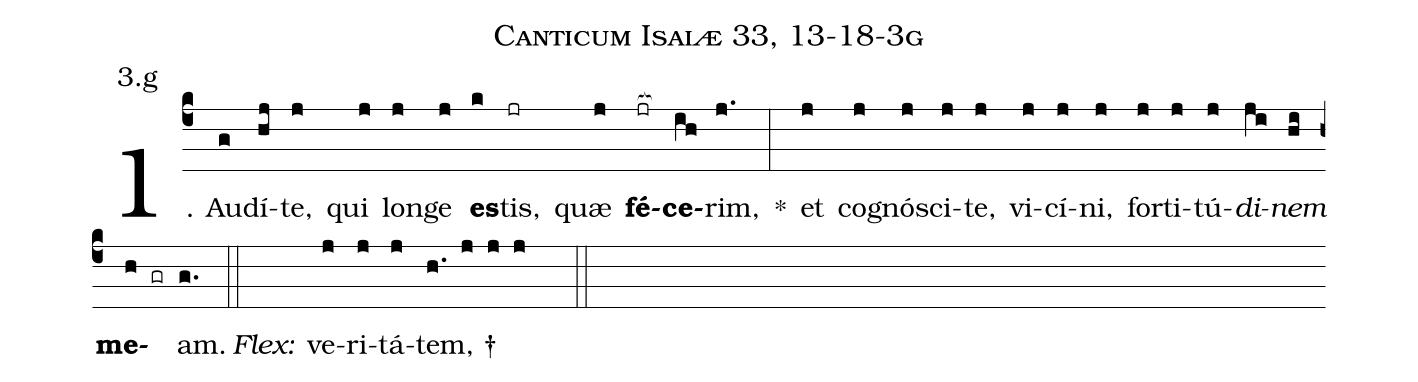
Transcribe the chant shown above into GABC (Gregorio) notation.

name: Canticum Isaiæ 33, 13-18-3g;
annotation: 3.g;
%%
(c4)1. Au(g)dí(hj)te,(j) qui(j) lon(j)ge(j) <b>es</b>(k)tis,(jr) quæ(j) <b>fé</b>(jr[ocb:1{])<b>ce</b>(ih[ocb:0}])rim,(j.) *(:) et(j) co(j)gnó(j)sci(j)te,(j) vi(j)cí(j)ni,(j) for(j)ti(j)tú(j)<i>di</i>(ji)<i>nem</i>(hi) <b>me</b>(h gr)am.(g.) (::)
<i>Flex:</i>()  ve(j)ri(j)tá(j)tem, †(h. j j j  ::)
